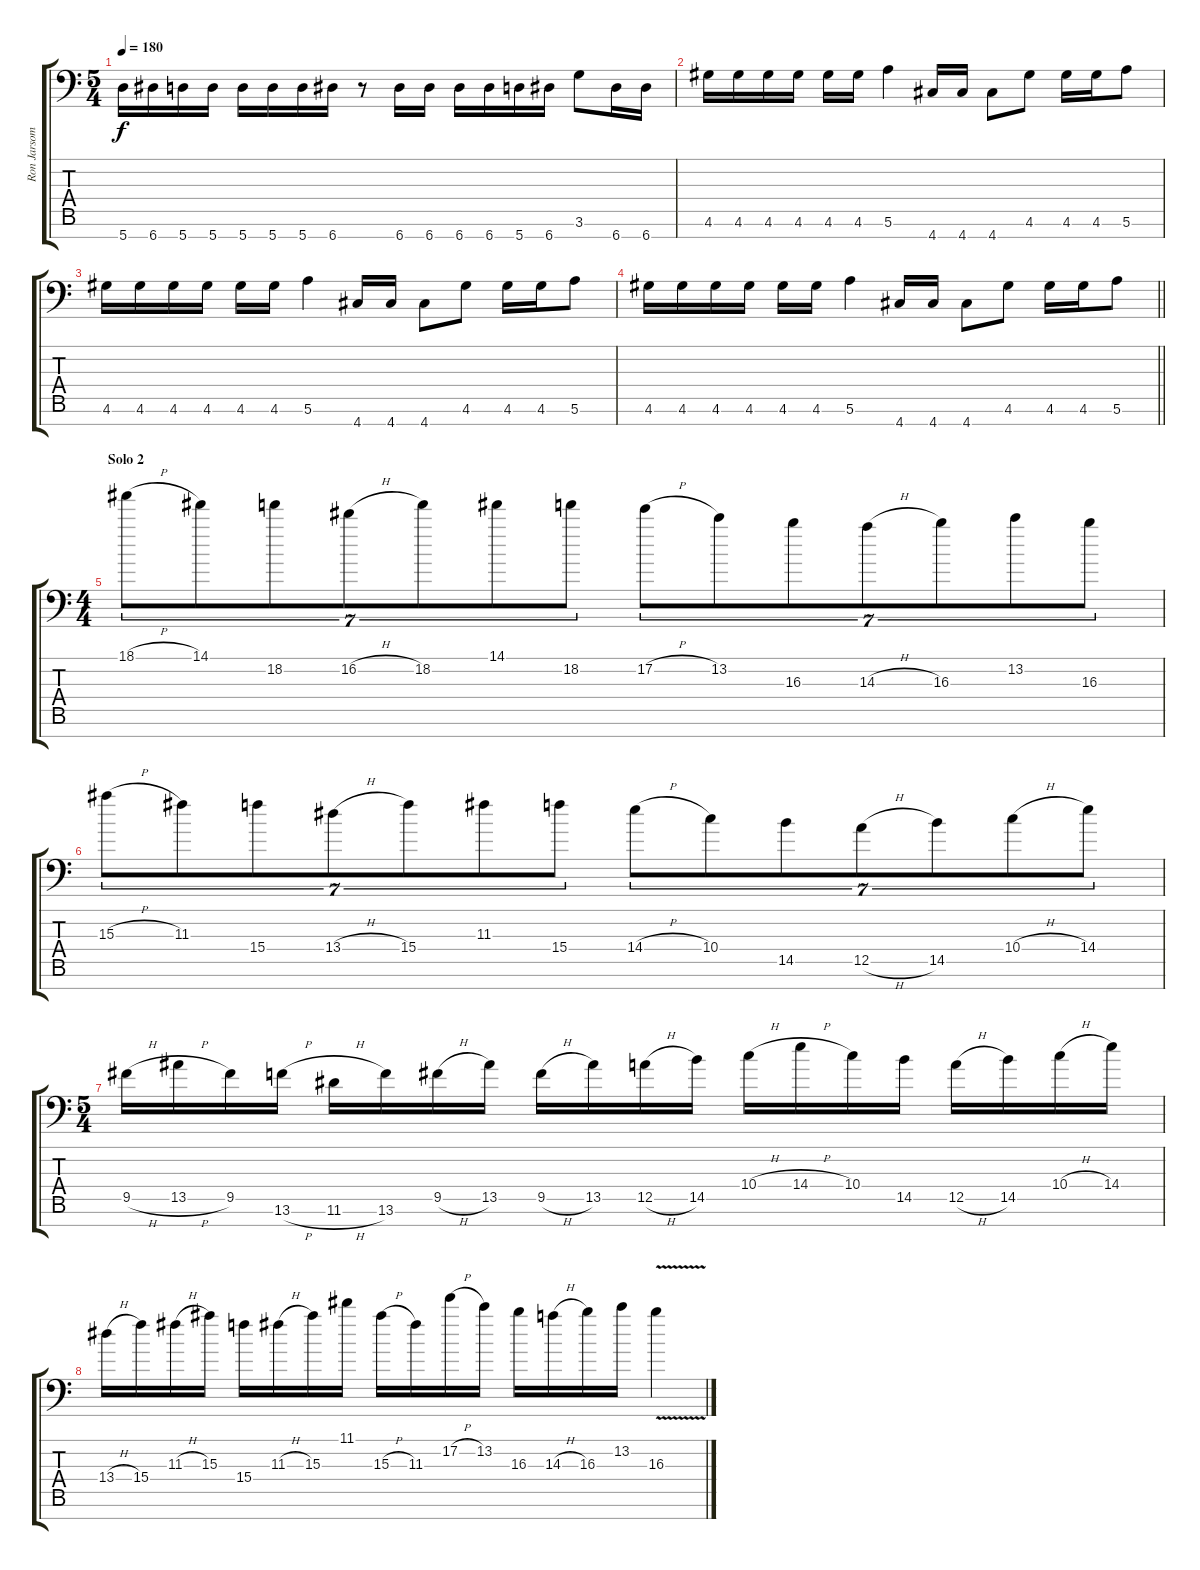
\track ("Ron Jarsombek " "Ron Jarsom") {instrument distortionguitar}
\staff {score tabs}
\tuning (E4 B3 G3 D3 A2 E2 A1) {hide}
\ts (5 4)
\tempo 180
\clef f4
\ks c
5.7.16{dy f} 6.7.16 5.7.16 5.7.16 5.7.16 5.7.16 5.7.16 6.7.16 r.8 6.7.16 6.7.16 6.7.16 6.7.16 5.7.16 6.7.16 3.6.8 6.7.16 6.7.16 |
4.6.16 4.6.16 4.6.16 4.6.16 4.6.16 4.6.16 5.6.4 4.7.16 4.7.16 4.7.8 4.6.8 4.6.16 4.6.16 5.6.8 |
4.6.16 4.6.16 4.6.16 4.6.16 4.6.16 4.6.16 5.6.4 4.7.16 4.7.16 4.7.8 4.6.8 4.6.16 4.6.16 5.6.8 |
\barLineRight lightlight
4.6.16 4.6.16 4.6.16 4.6.16 4.6.16 4.6.16 5.6.4 4.7.16 4.7.16 4.7.8 4.6.8 4.6.16 4.6.16 5.6.8 |
\ts (4 4)
\section ("" "Solo 2")
18.1{h}.8{tu (7 4)} 14.1.8{tu (7 4)} 18.2.8{tu (7 4)} 16.2{h}.8{tu (7 4)} 18.2.8{tu (7 4)} 14.1.8{tu (7 4)} 18.2.8{tu (7 4)} 17.2{h}.8{tu (7 4)} 13.2.8{tu (7 4)} 16.3.8{tu (7 4)} 14.3{h}.8{tu (7 4)} 16.3.8{tu (7 4)} 13.2.8{tu (7 4)} 16.3.8{tu (7 4)} |
15.3{h}.8{tu (7 4)} 11.3.8{tu (7 4)} 15.4.8{tu (7 4)} 13.4{h}.8{tu (7 4)} 15.4.8{tu (7 4)} 11.3.8{tu (7 4)} 15.4.8{tu (7 4)} 14.4{h}.8{tu (7 4)} 10.4.8{tu (7 4)} 14.5.8{tu (7 4)} 12.5{h}.8{tu (7 4)} 14.5.8{tu (7 4)} 10.4{h}.8{tu (7 4)} 14.4.8{tu (7 4)} |
\ts (5 4)
9.5{h}.16 13.5{h}.16 9.5.16 13.6{h}.16 11.6{h}.16 13.6.16 9.5{h}.16 13.5.16 9.5{h}.16 13.5.16 12.5{h}.16 14.5.16 10.4{h}.16 14.4{h}.16 10.4.16 14.5.16 12.5{h}.16 14.5.16 10.4{h}.16 14.4.16 |
13.4{h}.16 15.4.16 11.3{h}.16 15.3.16 15.4.16 11.3{h}.16 15.3.16 11.1.16 15.3{h}.16 11.3.16 17.2{h}.16 13.2.16 16.3.16 14.3{h}.16 16.3.16 13.2.16 16.3{v}.4
